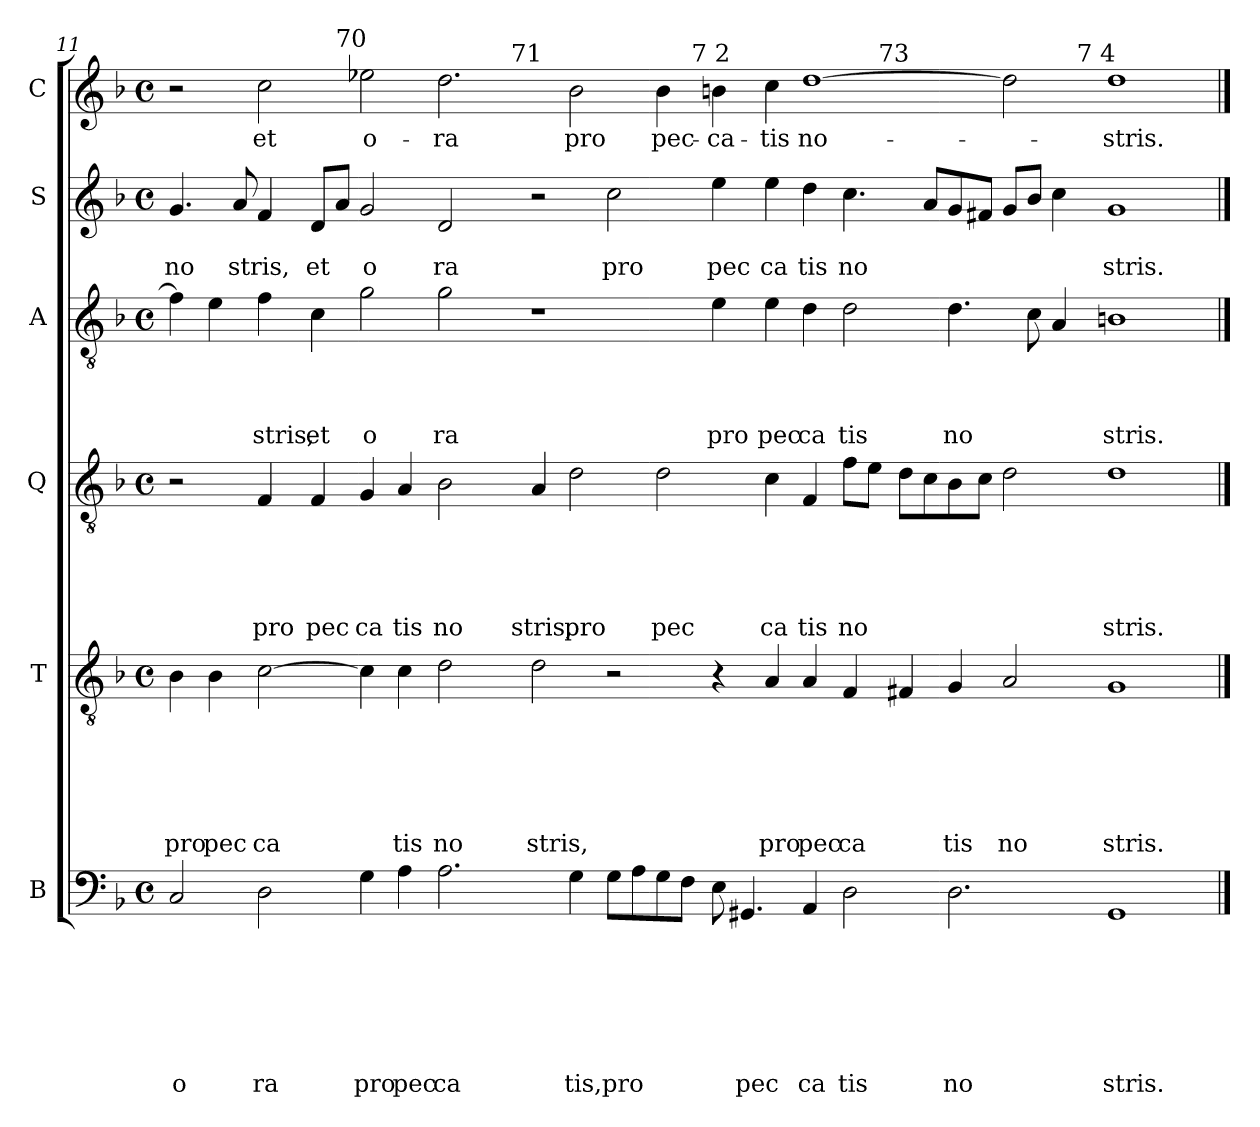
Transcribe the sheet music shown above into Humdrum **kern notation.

**kern	**text	**text	**text	**text	**text	**text	**text	**kern	**text	**text	**text	**text	**text	**text	**kern	**text	**text	**text	**text	**text	**kern	**text	**text	**text	**text	**kern	**text	**text	**kern	**text
*part6	*part6	*part6	*part6	*part6	*part6	*part6	*part6	*part5	*part5	*part5	*part5	*part5	*part5	*part5	*part4	*part4	*part4	*part4	*part4	*part4	*part3	*part3	*part3	*part3	*part3	*part2	*part2	*part2	*part1	*part1
*staff6	*staff6	*staff6	*staff6	*staff6	*staff6	*staff6	*staff6	*staff5	*staff5	*staff5	*staff5	*staff5	*staff5	*staff5	*staff4	*staff4	*staff4	*staff4	*staff4	*staff4	*staff3	*staff3	*staff3	*staff3	*staff3	*staff2	*staff2	*staff2	*staff1	*staff1
*I"B	*	*	*	*	*	*	*	*I"T	*	*	*	*	*	*	*I"Q	*	*	*	*	*	*I"A	*	*	*	*	*I"S	*	*	*I"C	*
*I'B	*	*	*	*	*	*	*	*I'T	*	*	*	*	*	*	*I'Q	*	*	*	*	*	*I'A	*	*	*	*	*I'S	*	*	*I'C	*
!!LO:LB:g=z
*clefF4	*	*	*	*	*	*	*	*clefGv2	*	*	*	*	*	*	*clefGv2	*	*	*	*	*	*clefGv2	*	*	*	*	*clefG2	*	*	*clefG2	*
*k[b-]	*	*	*	*	*	*	*	*k[b-]	*	*	*	*	*	*	*k[b-]	*	*	*	*	*	*k[b-]	*	*	*	*	*k[b-]	*	*	*k[b-]	*
*F:	*	*	*	*	*	*	*	*F:	*	*	*	*	*	*	*F:	*	*	*	*	*	*F:	*	*	*	*	*F:	*	*	*F:	*
*M4/4	*	*	*	*	*	*	*	*M4/4	*	*	*	*	*	*	*M4/4	*	*	*	*	*	*M4/4	*	*	*	*	*M4/4	*	*	*M4/4	*
*met(c)	*	*	*	*	*	*	*	*met(c)	*	*	*	*	*	*	*met(c)	*	*	*	*	*	*met(c)	*	*	*	*	*met(c)	*	*	*met(c)	*
=11	=11	=11	=11	=11	=11	=11	=11	=11	=11	=11	=11	=11	=11	=11	=11	=11	=11	=11	=11	=11	=11	=11	=11	=11	=11	=11	=11	=11	=11	=11
!	!	!	!	!	!	!	!LO:LY:b	!	!	!	!	!	!	!LO:LY:b	!	!	!	!	!	!	!	!	!	!	!	!	!	!LO:LY:b	!	!
*	*	*	*	*	*	*	*	*	*	*	*	*	*	*	*	*	*	*	*	*	*	*	*	*	*	*	*	*	*^	*
*	*	*	*	*	*	*	*	*	*	*	*	*	*	*	*	*	*	*	*	*	*	*	*	*	*	*	*	*	*	*^	*
2C/	.	.	.	.	.	.	o	4B-\	.	.	.	.	.	pro	2r	.	.	.	.	.	4f\]	.	.	.	.	4.g/	.	no	2r	2..ryy	1ryy	.
!	!	!	!	!	!	!	!	!	!	!	!	!	!	!LO:LY:b	!	!	!	!	!	!	!	!	!	!	!	!	!	!	!	!	!	!
.	.	.	.	.	.	.	.	4B-\	.	.	.	.	.	pec	.	.	.	.	.	.	4e\	.	.	.	.	.	.	.	.	.	.	.
!	!	!	!	!	!	!	!	!	!	!	!	!	!	!	!	!	!	!	!	!	!	!	!	!	!	!	!	!LO:LY:b	!	!	!	!
.	.	.	.	.	.	.	.	.	.	.	.	.	.	.	.	.	.	.	.	.	.	.	.	.	.	8a/	.	stris,	.	.	.	.
!	!	!	!	!	!	!	!LO:LY:b	!	!	!	!	!	!	!LO:LY:b	!	!	!	!	!	!LO:LY:b	!	!	!	!	!LO:LY:b	!	!	!	!	!	!	!LO:LY:b
2D\	.	.	.	.	.	.	ra	[>2c\	.	.	.	.	.	ca	4F/	.	.	.	.	pro	4f\	.	.	.	stris,	4f/	.	.	2cc\	.	.	et
!	!	!	!	!	!	!	!	!	!	!	!	!	!	!	!	!	!	!	!	!LO:LY:b	!	!	!	!	!LO:LY:b	!	!	!LO:LY:b	!	!	!	!
.	.	.	.	.	.	.	.	.	.	.	.	.	.	.	4F/	.	.	.	.	pec	4c\	.	.	.	et	8d/L	.	et	.	.	.	.
!	!	!	!	!	!	!	!	!	!	!	!	!	!	!	!	!	!	!	!	!	!	!	!	!	!	!	!	!	!	!LO:TX:a:t=70	!	!
.	.	.	.	.	.	.	.	.	.	.	.	.	.	.	.	.	.	.	.	.	.	.	.	.	.	8a/J	.	.	.	1ryy	.	.
!	!	!	!	!	!	!	!LO:LY:b	!	!	!	!	!	!	!	!	!	!	!	!	!LO:LY:b	!	!	!	!	!LO:LY:b	!	!	!LO:LY:b	!	!	!	!LO:LY:b
4G\	.	.	.	.	.	.	pro	4c\]	.	.	.	.	.	.	4G/	.	.	.	.	ca	2g\	.	.	.	o	2g/	.	o	2ee-X\	.	2ryy	o-
!	!	!	!	!	!	!	!LO:LY:b	!	!	!	!	!	!	!LO:LY:b	!	!	!	!	!	!LO:LY:b	!	!	!	!	!	!	!	!	!	!	!	!
4A\	.	.	.	.	.	.	pec	4c\	.	.	.	.	.	tis	4A/	.	.	.	.	tis	.	.	.	.	.	.	.	.	.	.	.	.
!	!	!	!	!	!	!	!LO:LY:b	!	!	!	!	!	!	!LO:LY:b	!	!	!	!	!	!LO:LY:b	!	!	!	!	!LO:LY:b	!	!	!LO:LY:b	!	!	!	!LO:LY:b
2.A\	.	.	.	.	.	.	ca	2d\	.	.	.	.	.	no	2B-\	.	.	.	.	no	2g\	.	.	.	ra	2d/	.	ra	2.dd\	.	4ryy	-ra
.	.	.	.	.	.	.	.	.	.	.	.	.	.	.	.	.	.	.	.	.	.	.	.	.	.	.	.	.	.	.	8ryy	.
.	.	.	.	.	.	.	.	.	.	.	.	.	.	.	.	.	.	.	.	.	.	.	.	.	.	.	.	.	.	1ryy	32ryy	.
!	!	!	!	!	!	!	!	!	!	!	!	!	!	!	!	!	!	!	!	!	!	!	!	!	!	!	!	!	!	!	!LO:TX:a:t=71	!
.	.	.	.	.	.	.	.	.	.	.	.	.	.	.	.	.	.	.	.	.	.	.	.	.	.	.	.	.	.	.	1ryy	.
!	!	!	!	!	!	!	!	!	!	!	!	!	!	!LO:LY:b	!	!	!	!	!	!LO:LY:b	!	!	!	!	!	!	!	!	!	!	!	!
.	.	.	.	.	.	.	.	2d\	.	.	.	.	.	stris,	4A/	.	.	.	.	stris,	1r	.	.	.	.	2r	.	.	.	.	.	.
!	!	!	!	!	!	!	!LO:LY:b	!	!	!	!	!	!	!	!	!	!	!	!	!LO:LY:b	!	!	!	!	!	!	!	!	!	!	!	!LO:LY:b
4G\	.	.	.	.	.	.	tis,	.	.	.	.	.	.	.	2d\	.	.	.	.	pro	.	.	.	.	.	.	.	.	2b-\	.	.	pro
!	!	!	!	!	!	!	!LO:LY:b	!	!	!	!	!	!	!	!	!	!	!	!	!	!	!	!	!	!	!	!	!LO:LY:b	!	!	!	!
8G\L	.	.	.	.	.	.	pro	2r	.	.	.	.	.	.	.	.	.	.	.	.	.	.	.	.	.	2cc\	.	pro	.	.	.	.
8A\	.	.	.	.	.	.	.	.	.	.	.	.	.	.	.	.	.	.	.	.	.	.	.	.	.	.	.	.	.	.	.	.
!	!	!	!	!	!	!	!	!	!	!	!	!	!	!	!	!	!	!	!	!LO:LY:b	!	!	!	!	!	!	!	!	!	!	!	!LO:LY:b
8G\	.	.	.	.	.	.	.	.	.	.	.	.	.	.	2d\	.	.	.	.	pec	.	.	.	.	.	.	.	.	4b-\	.	.	pec-
8F\J	.	.	.	.	.	.	.	.	.	.	.	.	.	.	.	.	.	.	.	.	.	.	.	.	.	.	.	.	.	1ryy	.	.
!	!	!	!	!	!	!	!	!	!	!	!	!	!	!	!	!	!	!	!	!	!	!	!	!	!	!	!	!	!	!	!LO:TX:a:t=7 2	!
.	.	.	.	.	.	.	.	.	.	.	.	.	.	.	.	.	.	.	.	.	.	.	.	.	.	.	.	.	.	.	1ryy	.
!	!	!	!	!	!	!	!	!	!	!	!	!	!	!	!	!	!	!	!	!	!	!	!	!	!LO:LY:b	!	!	!LO:LY:b	!	!	!	!LO:LY:b
8E\	.	.	.	.	.	.	.	4r	.	.	.	.	.	.	.	.	.	.	.	.	4e\	.	.	.	pro	4ee\	.	pec	4bn\	.	.	-ca-
!	!	!	!	!	!	!	!LO:LY:b	!	!	!	!	!	!	!	!	!	!	!	!	!	!	!	!	!	!	!	!	!	!	!	!	!
4.GG#X/	.	.	.	.	.	.	pec	.	.	.	.	.	.	.	.	.	.	.	.	.	.	.	.	.	.	.	.	.	.	.	.	.
!	!	!	!	!	!	!	!	!	!	!	!	!	!	!LO:LY:b	!	!	!	!	!	!LO:LY:b	!	!	!	!	!LO:LY:b	!	!	!LO:LY:b	!	!	!	!LO:LY:b
.	.	.	.	.	.	.	.	4A/	.	.	.	.	.	pro	4c\	.	.	.	.	ca	4e\	.	.	.	pec	4ee\	.	ca	4cc\	.	.	-tis
!	!	!	!	!	!	!	!LO:LY:b	!	!	!	!	!	!	!LO:LY:b	!	!	!	!	!	!LO:LY:b	!	!	!	!	!LO:LY:b	!	!	!LO:LY:b	!	!	!	!LO:LY:b
4AA/	.	.	.	.	.	.	ca	4A/	.	.	.	.	.	pec	4F/	.	.	.	.	tis	4d\	.	.	.	ca	4dd\	.	tis	[>1dd	.	.	no-
!	!	!	!	!	!	!	!LO:LY:b	!	!	!	!	!	!	!LO:LY:b	!	!	!	!	!	!LO:LY:b	!	!	!	!	!LO:LY:b	!	!	!LO:LY:b	!	!	!	!
2D\	.	.	.	.	.	.	tis	4F/	.	.	.	.	.	ca	8f\L	.	.	.	.	no	2d\	.	.	.	tis	4.cc\	.	no	.	.	.	.
.	.	.	.	.	.	.	.	.	.	.	.	.	.	.	8e\J	.	.	.	.	.	.	.	.	.	.	.	.	.	.	1ryy	.	.
!	!	!	!	!	!	!	!	!	!	!	!	!	!	!	!	!	!	!	!	!	!	!	!	!	!	!	!	!	!	!	!LO:TX:a:t=73	!
.	.	.	.	.	.	.	.	.	.	.	.	.	.	.	.	.	.	.	.	.	.	.	.	.	.	.	.	.	.	.	1ryy	.
.	.	.	.	.	.	.	.	4F#X/	.	.	.	.	.	.	8d\L	.	.	.	.	.	.	.	.	.	.	.	.	.	.	.	.	.
.	.	.	.	.	.	.	.	.	.	.	.	.	.	.	8c\	.	.	.	.	.	.	.	.	.	.	8a/L	.	.	.	.	.	.
!	!	!	!	!	!	!	!LO:LY:b	!	!	!	!	!	!	!LO:LY:b	!	!	!	!	!	!	!	!	!	!	!LO:LY:b	!	!	!	!	!	!	!
2.D\	.	.	.	.	.	.	no	4G/	.	.	.	.	.	tis	8B-\	.	.	.	.	.	4.d\	.	.	.	no	8g/	.	.	.	.	.	.
.	.	.	.	.	.	.	.	.	.	.	.	.	.	.	8c\J	.	.	.	.	.	.	.	.	.	.	8f#X/J	.	.	.	.	.	.
!	!	!	!	!	!	!	!	!	!	!	!	!	!	!LO:LY:b	!	!	!	!	!	!	!	!	!	!	!	!	!	!	!	!	!	!
.	.	.	.	.	.	.	.	2A/	.	.	.	.	.	no	2d\	.	.	.	.	.	.	.	.	.	.	8g/L	.	.	2dd\]	.	.	.
.	.	.	.	.	.	.	.	.	.	.	.	.	.	.	.	.	.	.	.	.	8c\	.	.	.	.	8b-/J	.	.	.	.	.	.
.	.	.	.	.	.	.	.	.	.	.	.	.	.	.	.	.	.	.	.	.	4A/	.	.	.	.	4cc\	.	.	.	.	.	.
!	!	!	!	!	!	!	!	!	!	!	!	!	!	!	!	!	!	!	!	!	!	!	!	!	!	!	!	!	!	!LO:TX:a:t=7 4	!	!
.	.	.	.	.	.	.	.	.	.	.	.	.	.	.	.	.	.	.	.	.	.	.	.	.	.	.	.	.	.	1ryy	.	.
.	.	.	.	.	.	.	.	.	.	.	.	.	.	.	.	.	.	.	.	.	.	.	.	.	.	.	.	.	.	.	1ryy	.
!	!	!	!	!	!	!	!LO:LY:b	!	!	!	!	!	!	!LO:LY:b	!	!	!	!	!	!LO:LY:b	!	!	!	!	!LO:LY:b	!	!	!LO:LY:b	!	!	!	!LO:LY:b
1GG#	.	.	.	.	.	.	stris.	1G	.	.	.	.	.	stris.	1d	.	.	.	.	stris.	1Bn	.	.	.	stris.	1g	.	stris.	1dd	.	.	-stris.
.	.	.	.	.	.	.	.	.	.	.	.	.	.	.	.	.	.	.	.	.	.	.	.	.	.	.	.	.	.	8ryy	.	.
.	.	.	.	.	.	.	.	.	.	.	.	.	.	.	.	.	.	.	.	.	.	.	.	.	.	.	.	.	.	.	16.ryy	.
*	*	*	*	*	*	*	*	*	*	*	*	*	*	*	*	*	*	*	*	*	*	*	*	*	*	*	*	*	*v	*v	*v	*
==	==	==	==	==	==	==	==	==	==	==	==	==	==	==	==	==	==	==	==	==	==	==	==	==	==	==	==	==	==	==
*-	*-	*-	*-	*-	*-	*-	*-	*-	*-	*-	*-	*-	*-	*-	*-	*-	*-	*-	*-	*-	*-	*-	*-	*-	*-	*-	*-	*-	*-	*-
